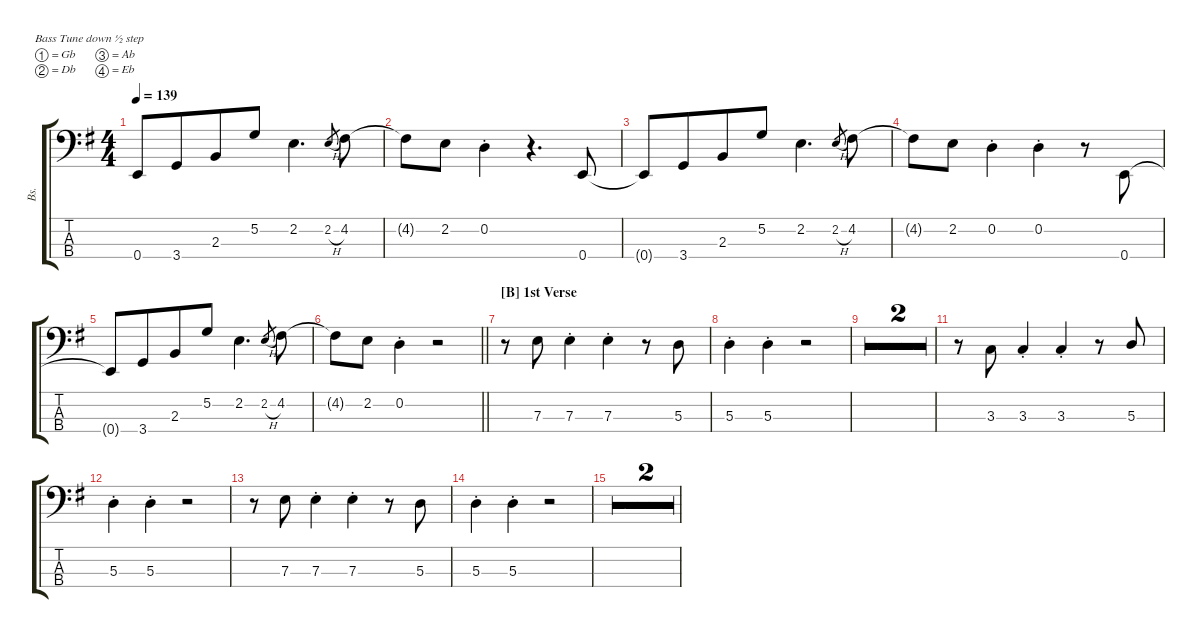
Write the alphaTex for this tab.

\defaultSystemsLayout 4
\hideDynamics
\bracketExtendMode groupsimilarinstruments
\otherSystemsTrackNameOrientation horizontal
\track ("Electric Bass" "Bs.") {defaultSystemsLayout 8 multiBarRest instrument electricbassfinger}
\staff {score tabs}
\tuning (Gb2 Db2 Ab1 Eb1)
\displaytranspose 13
\ts (4 4)
\tempo 139
\clef f4
\ks g
0.4{t acc forcenatural}.8{dy mf beam Up} 3.4{acc forcenatural}.8{beam Up beam merge} 2.3{acc forcenatural}.8{beam Up} 5.2{acc forcenatural}.8{beam Up} 2.2{acc forcenatural}.4{d beam Down} 2.2{h acc forcenatural}.8{gr beam Up} 4.2{acc #}.8{beam Down} |
4.2{t acc #}.8{beam Down} 2.2{acc forcenatural}.8{beam Down} 0.2{st acc forcenatural}.4{beam Down} r.4{d beam Down} 0.4{acc forcenatural}.8{beam Up} |
0.4{t acc forcenatural}.8{beam Up} 3.4{acc forcenatural}.8{beam Up beam merge} 2.3{acc forcenatural}.8{beam Up} 5.2{acc forcenatural}.8{beam Up} 2.2{acc forcenatural}.4{d beam Down} 2.2{h acc forcenatural}.8{gr beam Up} 4.2{acc #}.8{beam Down} |
4.2{t acc #}.8{beam Down} 2.2{acc forcenatural}.8{beam Down} 0.2{st acc forcenatural}.4{beam Down} 0.2{st acc forcenatural}.4{beam Down} r.8{beam Down} 0.4{acc forcenatural}.8{beam Up} |
0.4{t acc forcenatural}.8{beam Up} 3.4{acc forcenatural}.8{beam Up beam merge} 2.3{acc forcenatural}.8{beam Up} 5.2{acc forcenatural}.8{beam Up} 2.2{acc forcenatural}.4{d beam Down} 2.2{h acc forcenatural}.8{gr beam Up} 4.2{acc #}.8{beam Down} |
\barLineRight lightlight
4.2{t acc #}.8{beam Down} 2.2{acc forcenatural}.8{beam Down} 0.2{st acc forcenatural}.4{beam Down} r.2{beam Down} |
\section ("B" "1st Verse")
r.8{beam Down} 7.3{acc forcenatural}.8{beam Down} 7.3{st acc forcenatural}.4{beam Down} 7.3{st acc forcenatural}.4{beam Down} r.8{beam Down} 5.3{acc forcenatural}.8{beam Down} |
5.3{st acc forcenatural}.4{beam Down} 5.3{st acc forcenatural}.4{beam Down} r.2{beam Down} |
\simile firstofdouble
|
\simile secondofdouble
|
\simile none
r.8{beam Down} 3.3{acc forcenatural}.8{beam Up} 3.3{st acc forcenatural}.4{beam Up} 3.3{st acc forcenatural}.4{beam Up} r.8{beam Up} 5.3{acc forcenatural}.8{beam Up} |
5.3{st acc forcenatural}.4{beam Down} 5.3{st acc forcenatural}.4{beam Down} r.2{beam Down} |
r.8{beam Down} 7.3{acc forcenatural}.8{beam Down} 7.3{st acc forcenatural}.4{beam Down} 7.3{st acc forcenatural}.4{beam Down} r.8{beam Down} 5.3{acc forcenatural}.8{beam Down} |
5.3{st acc forcenatural}.4{beam Down} 5.3{st acc forcenatural}.4{beam Down} r.2{beam Down} |
\simile firstofdouble
|
\simile secondofdouble
